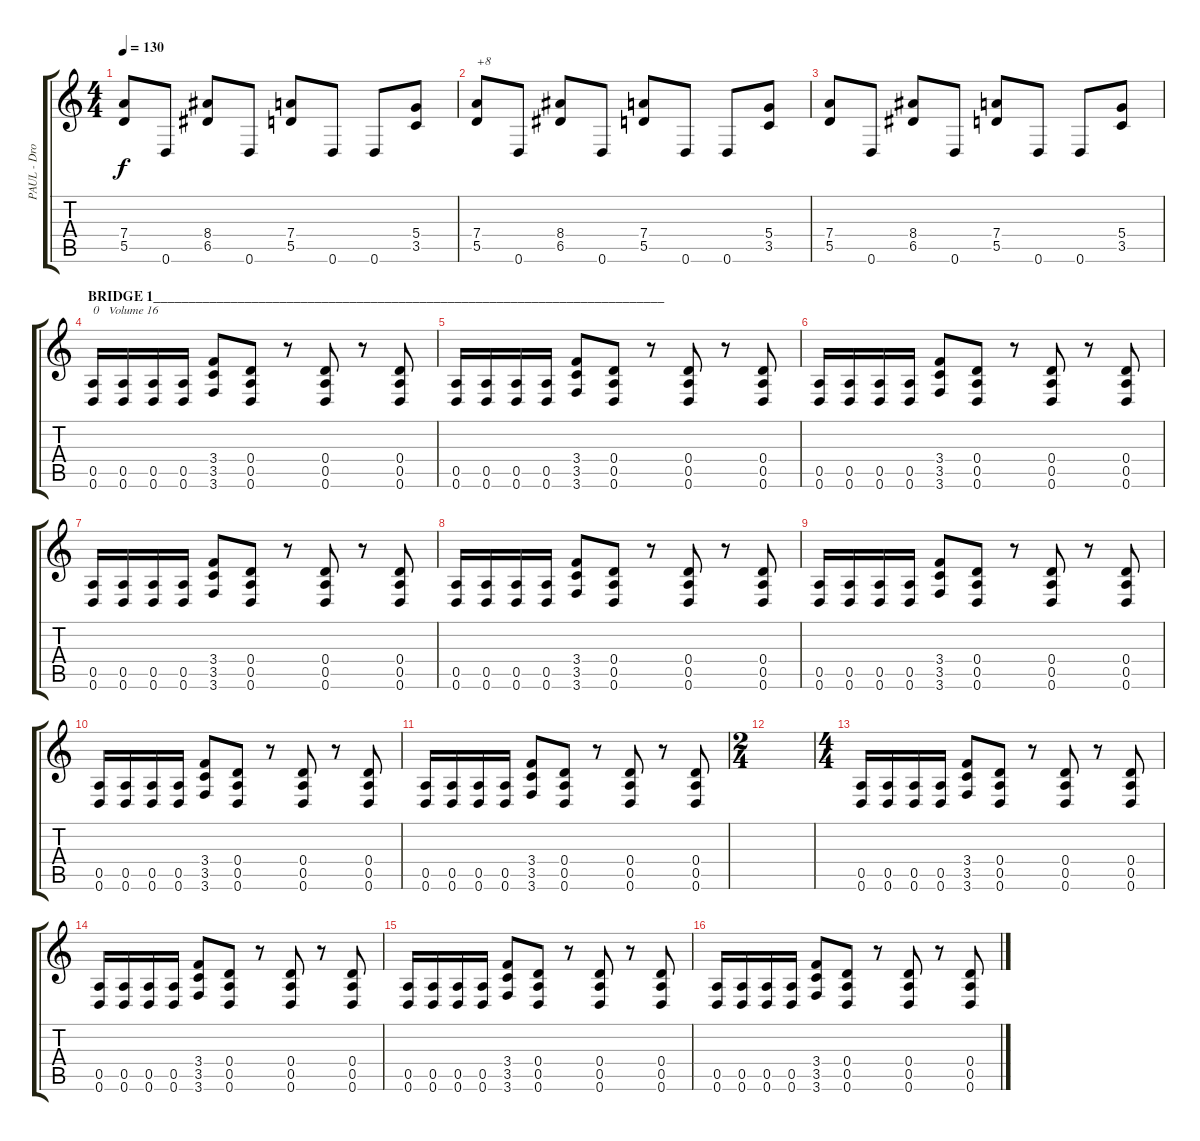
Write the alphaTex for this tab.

\track ("PAUL - Dropped D" "PAUL - Dro") {instrument distortionguitar}
\staff {score tabs}
\tuning (E4 B3 G3 D3 A2 D2) {hide}
\ts (4 4)
\tempo 130
\clef g2
\ks c
(7.4 5.5).8{dy f} 0.6.8 (8.4 6.5).8 0.6.8 (7.4 5.5).8 0.6.8 0.6.8 (5.4 3.5).8 |
(7.4 5.5).8{txt "+8" balance 16} 0.6.8 (8.4 6.5).8 0.6.8 (7.4 5.5).8 0.6.8 0.6.8 (5.4 3.5).8 |
(7.4 5.5).8 0.6.8 (8.4 6.5).8 0.6.8 (7.4 5.5).8 0.6.8 0.6.8 (5.4 3.5).8 |
\section ("" "BRIDGE 1_________________________________________________________________________")
(0.5 0.6).16{txt "0   Volume 16" volume 16 balance 8} (0.5 0.6).16 (0.5 0.6).16 (0.5 0.6).16 (3.4 3.5 3.6).8 (0.4 0.5 0.6).8 r.8 (0.4 0.5 0.6).8 r.8 (0.4 0.5 0.6).8 |
(0.5 0.6).16 (0.5 0.6).16 (0.5 0.6).16 (0.5 0.6).16 (3.4 3.5 3.6).8 (0.4 0.5 0.6).8 r.8 (0.4 0.5 0.6).8 r.8 (0.4 0.5 0.6).8 |
(0.5 0.6).16 (0.5 0.6).16 (0.5 0.6).16 (0.5 0.6).16 (3.4 3.5 3.6).8 (0.4 0.5 0.6).8 r.8 (0.4 0.5 0.6).8 r.8 (0.4 0.5 0.6).8 |
(0.5 0.6).16 (0.5 0.6).16 (0.5 0.6).16 (0.5 0.6).16 (3.4 3.5 3.6).8 (0.4 0.5 0.6).8 r.8 (0.4 0.5 0.6).8 r.8 (0.4 0.5 0.6).8 |
(0.5 0.6).16 (0.5 0.6).16 (0.5 0.6).16 (0.5 0.6).16 (3.4 3.5 3.6).8 (0.4 0.5 0.6).8 r.8 (0.4 0.5 0.6).8 r.8 (0.4 0.5 0.6).8 |
(0.5 0.6).16 (0.5 0.6).16 (0.5 0.6).16 (0.5 0.6).16 (3.4 3.5 3.6).8 (0.4 0.5 0.6).8 r.8 (0.4 0.5 0.6).8 r.8 (0.4 0.5 0.6).8 |
(0.5 0.6).16 (0.5 0.6).16 (0.5 0.6).16 (0.5 0.6).16 (3.4 3.5 3.6).8 (0.4 0.5 0.6).8 r.8 (0.4 0.5 0.6).8 r.8 (0.4 0.5 0.6).8 |
(0.5 0.6).16 (0.5 0.6).16 (0.5 0.6).16 (0.5 0.6).16 (3.4 3.5 3.6).8 (0.4 0.5 0.6).8 r.8 (0.4 0.5 0.6).8 r.8 (0.4 0.5 0.6).8 |
\ts (2 4)
|
\ts (4 4)
(0.5 0.6).16 (0.5 0.6).16 (0.5 0.6).16 (0.5 0.6).16 (3.4 3.5 3.6).8 (0.4 0.5 0.6).8 r.8 (0.4 0.5 0.6).8 r.8 (0.4 0.5 0.6).8 |
(0.5 0.6).16 (0.5 0.6).16 (0.5 0.6).16 (0.5 0.6).16 (3.4 3.5 3.6).8 (0.4 0.5 0.6).8 r.8 (0.4 0.5 0.6).8 r.8 (0.4 0.5 0.6).8 |
(0.5 0.6).16 (0.5 0.6).16 (0.5 0.6).16 (0.5 0.6).16 (3.4 3.5 3.6).8 (0.4 0.5 0.6).8 r.8 (0.4 0.5 0.6).8 r.8 (0.4 0.5 0.6).8 |
(0.5 0.6).16 (0.5 0.6).16 (0.5 0.6).16 (0.5 0.6).16 (3.4 3.5 3.6).8 (0.4 0.5 0.6).8 r.8 (0.4 0.5 0.6).8 r.8 (0.4 0.5 0.6).8
